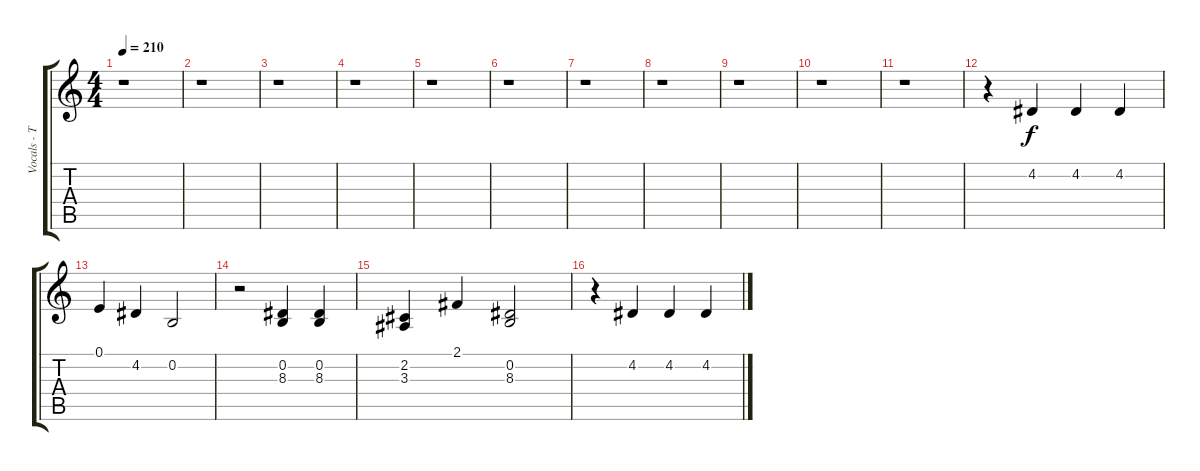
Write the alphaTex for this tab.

\track ("Vocals - Tom" "Vocals - T") {instrument sopranosax}
\staff {score tabs}
\tuning (E4 B3 G3 D3 A2 E2) {hide}
\ts (4 4)
\tempo 210
\clef g2
\ks c
r.1{dy f} |
r.1 |
r.1 |
r.1 |
r.1 |
r.1 |
r.1 |
r.1 |
r.1 |
r.1 |
r.1 |
r.4 4.2.4 4.2.4 4.2.4 |
0.1.4 4.2.4 0.2.2 |
r.2 (0.2 8.3).4 (0.2 8.3).4 |
(2.2 3.3).4 2.1.4 (0.2 8.3).2 |
r.4 4.2.4 4.2.4 4.2.4
